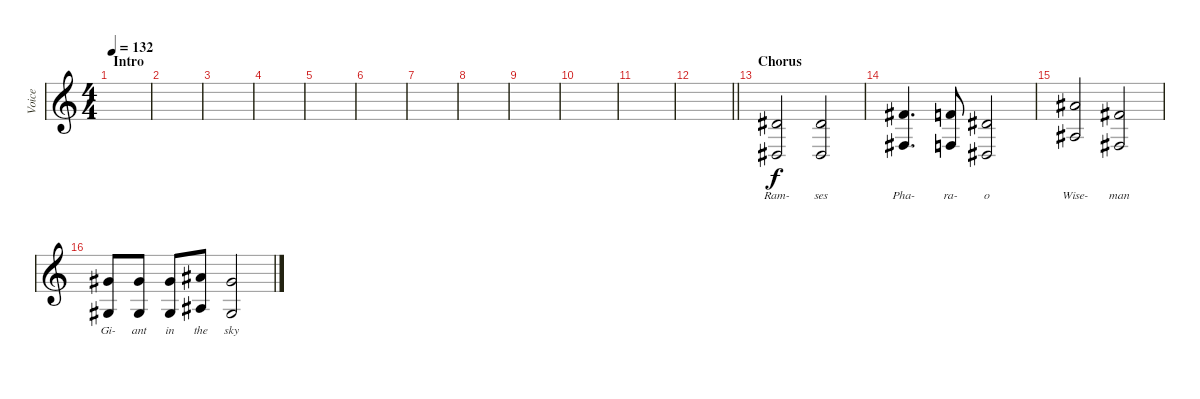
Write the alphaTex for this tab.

\track ("Voice" "Voice") {instrument lead6voice}
\staff {score}
\tuning (Eb4 Bb3 Gb3 Db3 Ab2 Eb2) {hide}
\ts (4 4)
\section ("" "Intro")
\tempo 132
\clef g2
\ks c
|
|
|
|
|
|
|
|
|
|
|
\barLineRight lightlight
|
\section ("" "Chorus")
(5.2 2.4).2{lyrics (0 "Ram-") lyrics (1 "") lyrics (2 "") lyrics (3 "") lyrics (4 "")} (5.2 2.4).2{lyrics (0 "ses") lyrics (1 "") lyrics (2 "") lyrics (3 "") lyrics (4 "")} |
(8.2 0.3).4{d lyrics (0 "Pha-") lyrics (1 "") lyrics (2 "") lyrics (3 "") lyrics (4 "")} (7.2 4.4).8{lyrics (0 "ra-") lyrics (1 "") lyrics (2 "") lyrics (3 "") lyrics (4 "")} (5.2 2.4).2{lyrics (0 "o") lyrics (1 "") lyrics (2 "") lyrics (3 "") lyrics (4 "")} |
(12.2 4.3).2{lyrics (0 "Wise-") lyrics (1 "") lyrics (2 "") lyrics (3 "") lyrics (4 "")} (8.2 0.3).2{lyrics (0 "man") lyrics (1 "") lyrics (2 "") lyrics (3 "") lyrics (4 "")} |
(10.2 2.3).8{lyrics (0 "Gi-") lyrics (1 "") lyrics (2 "") lyrics (3 "") lyrics (4 "")} (10.2 2.3).8{lyrics (0 "ant") lyrics (1 "") lyrics (2 "") lyrics (3 "") lyrics (4 "")} (10.2 2.3).8{lyrics (0 "in") lyrics (1 "") lyrics (2 "") lyrics (3 "") lyrics (4 "")} (12.2 4.3).8{lyrics (0 "the") lyrics (1 "") lyrics (2 "") lyrics (3 "") lyrics (4 "")} (10.2 2.3).2{lyrics (0 "sky") lyrics (1 "") lyrics (2 "") lyrics (3 "") lyrics (4 "")}
